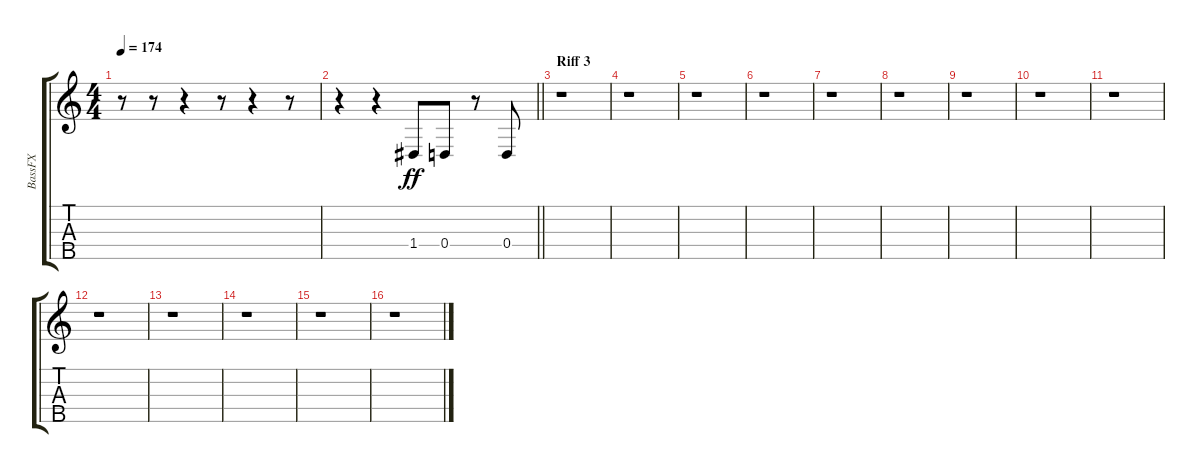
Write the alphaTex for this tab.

\track ("BassFX" "BassFX") {instrument gunshot}
\staff {score tabs}
\tuning (E4 B3 G3 D3 A2) {hide}
\ts (4 4)
\tempo 174
\clef g2
\ks c
r.8{dy ff} r.8 r.4 r.8 r.4 r.8 |
\barLineRight lightlight
r.4 r.4 1.4.8 0.4.8 r.8 0.4.8 |
\section ("" "Riff 3")
r.1 |
r.1 |
r.1 |
r.1 |
r.1 |
r.1 |
r.1 |
r.1 |
r.1 |
r.1 |
r.1 |
r.1 |
r.1 |
r.1
